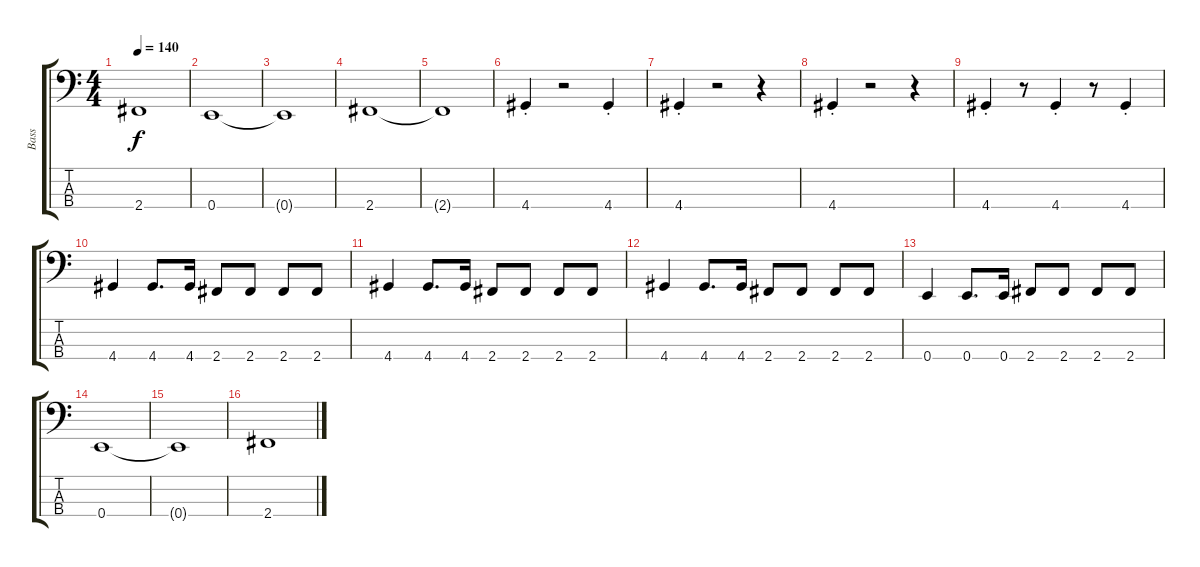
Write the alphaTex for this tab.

\track ("Bass" "Bass") {instrument electricbasspick}
\staff {score tabs}
\tuning (G2 D2 A1 E1) {hide}
\ts (4 4)
\tempo 140
\clef f4
\ks c
2.4{t}.1{dy f} |
0.4.1 |
0.4{t}.1 |
2.4.1 |
2.4{t}.1 |
4.4{st}.4 r.2 4.4{st}.4 |
4.4{st}.4 r.2 r.4 |
4.4{st}.4 r.2 r.4 |
4.4{st}.4 r.8 4.4{st}.4 r.8 4.4{st}.4 |
4.4.4 4.4.8{d} 4.4.16 2.4.8 2.4.8 2.4.8 2.4.8 |
4.4.4 4.4.8{d} 4.4.16 2.4.8 2.4.8 2.4.8 2.4.8 |
4.4.4 4.4.8{d} 4.4.16 2.4.8 2.4.8 2.4.8 2.4.8 |
0.4.4 0.4.8{d} 0.4.16 2.4.8 2.4.8 2.4.8 2.4.8 |
0.4.1 |
0.4{t}.1 |
2.4.1
